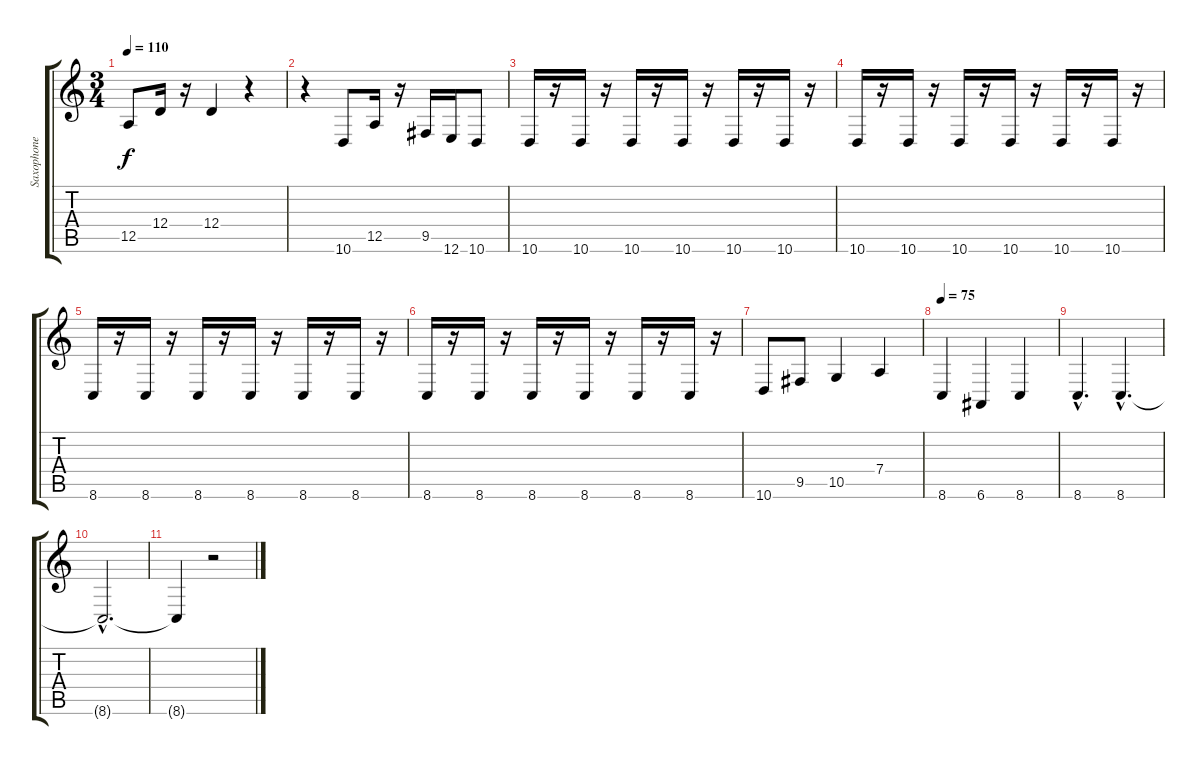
\track ("Saxophone" "Saxophone") {instrument tenorsax}
\staff {score tabs}
\tuning (E4 B3 G3 D3 A2 E2) {hide}
\ts (3 4)
\tempo 110
\clef g2
\ks c
12.5.8{dy f} 12.4.16 r.16 12.4.4 r.4 |
r.4 10.6.8 12.5.16 r.16 9.5.16 12.6.16 10.6.8 |
10.6.16 r.16 10.6.16 r.16 10.6.16 r.16 10.6.16 r.16 10.6.16 r.16 10.6.16 r.16 |
10.6.16 r.16 10.6.16 r.16 10.6.16 r.16 10.6.16 r.16 10.6.16 r.16 10.6.16 r.16 |
8.6.16 r.16 8.6.16 r.16 8.6.16 r.16 8.6.16 r.16 8.6.16 r.16 8.6.16 r.16 |
8.6.16 r.16 8.6.16 r.16 8.6.16 r.16 8.6.16 r.16 8.6.16 r.16 8.6.16 r.16 |
10.6.8 9.5.8 10.5.4 7.4.4 |
\tempo 75
8.6.4 6.6.4 8.6.4 |
8.6{hac}.4{d} 8.6{hac}.4{d} |
8.6{hac t}.2{d} |
8.6{t}.4 r.2
